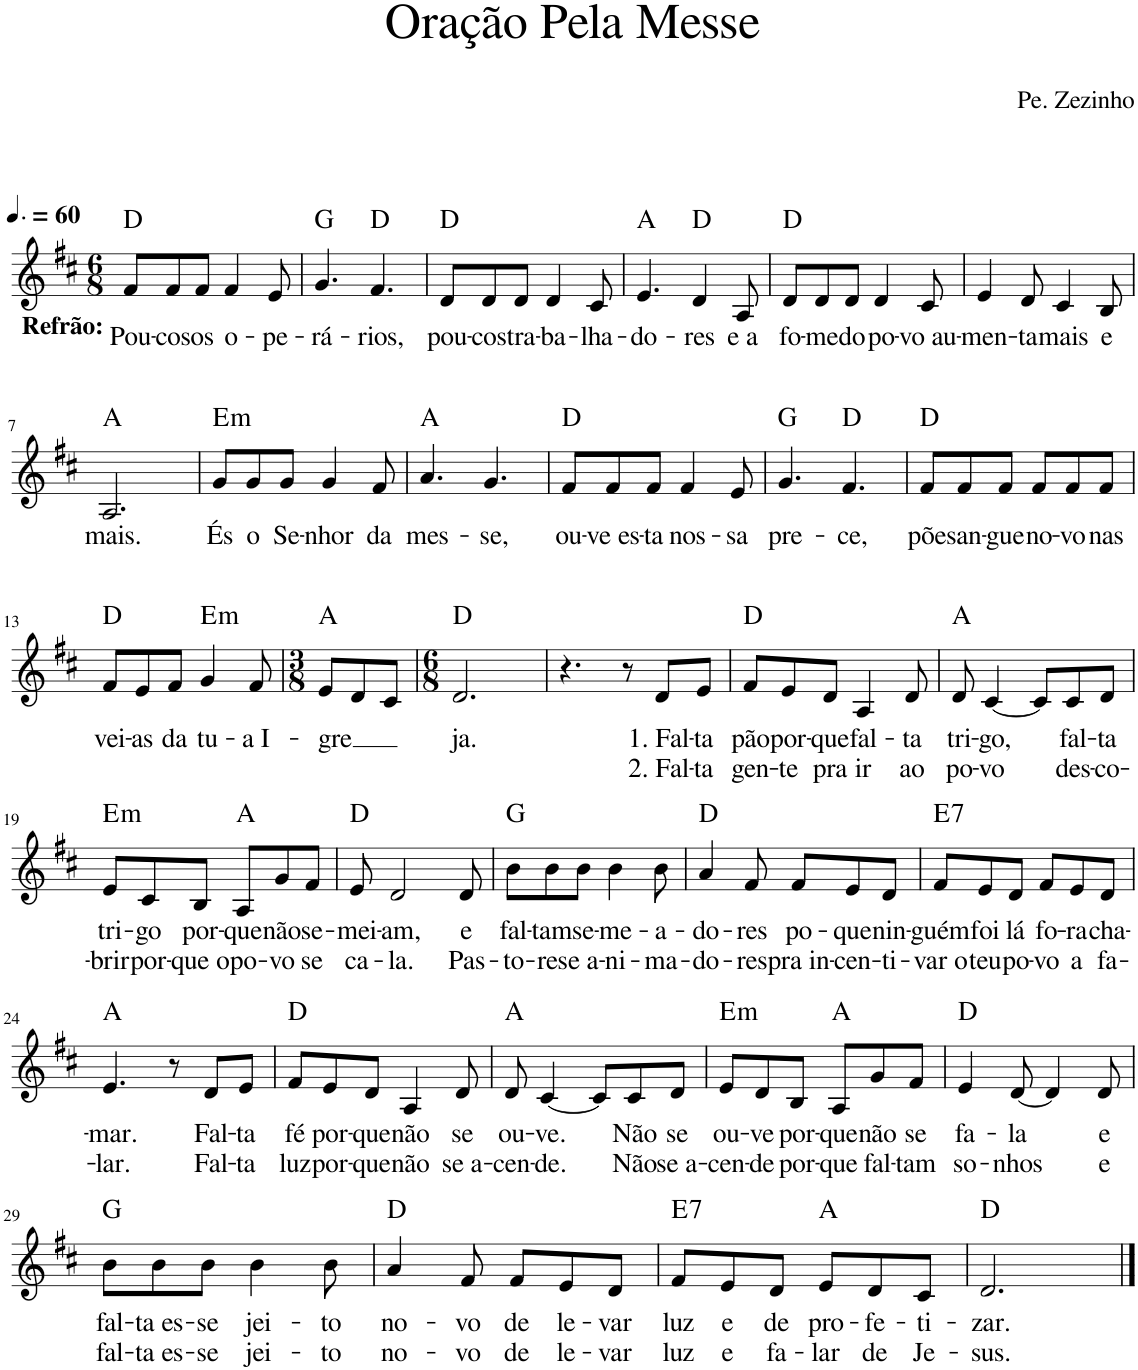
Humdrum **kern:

**kern	**text	**text	**harte
*part1	*part1	*part1	*part1
*staff1	*staff1	*staff1	*
*I"Voz	*	*	*
*I'Vo.	*	*	*
*clefG2	*	*	*
*k[f#c#]	*	*	*
*M6/8	*	*	*
*MM90	*	*	*
=1	=1	=1	=1
!LO:TX:b:B:t=Refrão&colon;	!	!	!
!	!LO:LY:b	!	!
8f#/L	Pou-	.	D:maj
!	!LO:LY:b	!	!
8f#/	-cos	.	.
!	!LO:LY:b	!	!
8f#/J	os	.	.
!	!LO:LY:b	!	!
4f#/	o-	.	.
!	!LO:LY:b	!	!
8e/	-pe-	.	.
=2	=2	=2	=2
!	!LO:LY:b	!	!
4.g/	-rá-	.	G:maj
!	!LO:LY:b	!	!
4.f#/	-rios,	.	D:maj
=3	=3	=3	=3
!	!LO:LY:b	!	!
8d/L	pou-	.	D:maj
!	!LO:LY:b	!	!
8d/	-cos	.	.
!	!LO:LY:b	!	!
8d/J	tra-	.	.
!	!LO:LY:b	!	!
4d/	-ba-	.	.
!	!LO:LY:b	!	!
8c#/	-lha-	.	.
=4	=4	=4	=4
!	!LO:LY:b	!	!
4.e/	-do-	.	A:maj
!	!LO:LY:b	!	!
4d/	-res	.	D:maj
!	!LO:LY:b	!	!
8A/	e a	.	.
=5	=5	=5	=5
!	!LO:LY:b	!	!
8d/L	fo-	.	D:maj
!	!LO:LY:b	!	!
8d/	-me	.	.
!	!LO:LY:b	!	!
8d/J	do	.	.
!	!LO:LY:b	!	!
4d/	po-	.	.
!	!LO:LY:b	!	!
8c#/	-vo au-	.	.
=6	=6	=6	=6
!	!LO:LY:b	!	!
4e/	-men-	.	.
!	!LO:LY:b	!	!
8d/	-ta	.	.
!	!LO:LY:b	!	!
4c#/	mais	.	.
!	!LO:LY:b	!	!
8B/	e	.	.
!!LO:LB:g=z
=7	=7	=7	=7
!	!LO:LY:b	!	!
2.A/	mais.	.	A:maj
=8	=8	=8	=8
!	!LO:LY:b	!	!LO:H:kt=m
8g/L	És	.	E:min
!	!LO:LY:b	!	!
8g/	o	.	.
!	!LO:LY:b	!	!
8g/J	Se-	.	.
!	!LO:LY:b	!	!
4g/	-nhor	.	.
!	!LO:LY:b	!	!
8f#/	da	.	.
=9	=9	=9	=9
!	!LO:LY:b	!	!
4.a/	mes-	.	A:maj
!	!LO:LY:b	!	!
4.g/	-se,	.	.
=10	=10	=10	=10
!	!LO:LY:b	!	!
8f#/L	ou-	.	D:maj
!	!LO:LY:b	!	!
8f#/	-ve es-	.	.
!	!LO:LY:b	!	!
8f#/J	-ta	.	.
!	!LO:LY:b	!	!
4f#/	nos-	.	.
!	!LO:LY:b	!	!
8e/	-sa	.	.
=11	=11	=11	=11
!	!LO:LY:b	!	!
4.g/	pre-	.	G:maj
!	!LO:LY:b	!	!
4.f#/	-ce,	.	D:maj
=12	=12	=12	=12
!	!LO:LY:b	!	!
8f#/L	põe	.	D:maj
!	!LO:LY:b	!	!
8f#/	san-	.	.
!	!LO:LY:b	!	!
8f#/J	-gue	.	.
!	!LO:LY:b	!	!
8f#/L	no-	.	.
!	!LO:LY:b	!	!
8f#/	-vo	.	.
!	!LO:LY:b	!	!
8f#/J	nas	.	.
!!LO:LB:g=z
=13	=13	=13	=13
!	!LO:LY:b	!	!
8f#/L	vei-	.	D:maj
!	!LO:LY:b	!	!
8e/	-as	.	.
!	!LO:LY:b	!	!
8f#/J	da	.	.
!	!LO:LY:b	!	!LO:H:kt=m
4g/	tu-	.	E:min
!	!LO:LY:b	!	!
8f#/	-a I-	.	.
=14	=14	=14	=14
*M3/8	*	*	*
!	!LO:LY:b	!	!
8e/L	-gre	.	A:maj
8d/	.	.	.
8c#/J	.	.	.
=15	=15	=15	=15
*M6/8	*	*	*
!	!LO:LY:b	!	!
2.d/	ja.	.	D:maj
=16	=16	=16	=16
4.r	.	.	.
8r	.	.	.
!	!LO:LY:b	!LO:LY:b	!
8d/L	1. Fal-	2. Fal-	.
!	!LO:LY:b	!LO:LY:b	!
8e/J	-ta	-ta	.
=17	=17	=17	=17
!	!LO:LY:b	!LO:LY:b	!
8f#/L	pão	gen-	D:maj
!	!LO:LY:b	!LO:LY:b	!
8e/	por-	-te	.
!	!LO:LY:b	!LO:LY:b	!
8d/J	-que	pra	.
!	!LO:LY:b	!LO:LY:b	!
4A/	fal-	ir	.
!	!LO:LY:b	!LO:LY:b	!
8d/	-ta	ao	.
=18	=18	=18	=18
!	!LO:LY:b	!LO:LY:b	!
8d/	tri-	po-	A:maj
!	!LO:LY:b	!LO:LY:b	!
[4c#/	-go,	-vo	.
8c#/L]	.	.	.
!	!LO:LY:b	!LO:LY:b	!
8c#/	fal-	des-	.
!	!LO:LY:b	!LO:LY:b	!
8d/J	-ta	-co-	.
!!LO:LB:g=z
=19	=19	=19	=19
!	!LO:LY:b	!LO:LY:b	!LO:H:kt=m
8e/L	tri-	-brir	E:min
!	!LO:LY:b	!LO:LY:b	!
8c#/	-go	por-	.
!	!LO:LY:b	!LO:LY:b	!
8B/J	por-	-que o	.
!	!LO:LY:b	!LO:LY:b	!
8A/L	-que	po-	A:maj
!	!LO:LY:b	!LO:LY:b	!
8g/	não	-vo	.
!	!LO:LY:b	!LO:LY:b	!
8f#/J	se-	se	.
=20	=20	=20	=20
!	!LO:LY:b	!LO:LY:b	!
8e/	-mei-	ca-	D:maj
!	!LO:LY:b	!LO:LY:b	!
2d/	-am,	-la.	.
!	!LO:LY:b	!LO:LY:b	!
8d/	e	Pas-	.
=21	=21	=21	=21
!	!LO:LY:b	!LO:LY:b	!
8b\L	fal-	-to-	G:maj
!	!LO:LY:b	!LO:LY:b	!
8b\	-tam	-res	.
!	!LO:LY:b	!LO:LY:b	!
8b\J	se-	e a-	.
!	!LO:LY:b	!LO:LY:b	!
4b\	-me-	-ni-	.
!	!LO:LY:b	!LO:LY:b	!
8b\	-a-	-ma-	.
=22	=22	=22	=22
!	!LO:LY:b	!LO:LY:b	!
4a/	-do-	-do-	D:maj
!	!LO:LY:b	!LO:LY:b	!
8f#/	-res	-res	.
!	!LO:LY:b	!LO:LY:b	!
8f#/L	po-	pra in-	.
!	!LO:LY:b	!LO:LY:b	!
8e/	-que	-cen-	.
!	!LO:LY:b	!LO:LY:b	!
8d/J	nin-	-ti-	.
=23	=23	=23	=23
!	!LO:LY:b	!LO:LY:b	!LO:H:kt=7
8f#/L	-guém	-var o	E:7
!	!LO:LY:b	!LO:LY:b	!
8e/	foi	teu	.
!	!LO:LY:b	!LO:LY:b	!
8d/J	lá	po-	.
!	!LO:LY:b	!LO:LY:b	!
8f#/L	fo-	-vo	.
!	!LO:LY:b	!LO:LY:b	!
8e/	-ra	a	.
!	!LO:LY:b	!LO:LY:b	!
8d/J	cha-	fa-	.
!!LO:LB:g=z
=24	=24	=24	=24
!	!LO:LY:b	!LO:LY:b	!
4.e/	-mar.	-lar.	A:maj
8r	.	.	.
!	!LO:LY:b	!LO:LY:b	!
8d/L	Fal-	Fal-	.
!	!LO:LY:b	!LO:LY:b	!
8e/J	-ta	-ta	.
=25	=25	=25	=25
!	!LO:LY:b	!LO:LY:b	!
8f#/L	fé	luz	D:maj
!	!LO:LY:b	!LO:LY:b	!
8e/	por-	por-	.
!	!LO:LY:b	!LO:LY:b	!
8d/J	-que	-que	.
!	!LO:LY:b	!LO:LY:b	!
4A/	não	não	.
!	!LO:LY:b	!LO:LY:b	!
8d/	se	se a-	.
=26	=26	=26	=26
!	!LO:LY:b	!LO:LY:b	!
8d/	ou-	-cen-	A:maj
!	!LO:LY:b	!LO:LY:b	!
[4c#/	-ve.	-de.	.
8c#/L]	.	.	.
!	!LO:LY:b	!LO:LY:b	!
8c#/	Não	Não	.
!	!LO:LY:b	!LO:LY:b	!
8d/J	se	se a-	.
=27	=27	=27	=27
!	!LO:LY:b	!LO:LY:b	!LO:H:kt=m
8e/L	ou-	-cen-	E:min
!	!LO:LY:b	!LO:LY:b	!
8d/	-ve	-de	.
!	!LO:LY:b	!LO:LY:b	!
8B/J	por-	por-	.
!	!LO:LY:b	!LO:LY:b	!
8A/L	-que	-que	A:maj
!	!LO:LY:b	!LO:LY:b	!
8g/	não	fal-	.
!	!LO:LY:b	!LO:LY:b	!
8f#/J	se	-tam	.
=28	=28	=28	=28
!	!LO:LY:b	!LO:LY:b	!
4e/	fa-	so-	D:maj
!	!LO:LY:b	!LO:LY:b	!
[8d/	-la	-nhos	.
4d/]	.	.	.
!	!LO:LY:b	!LO:LY:b	!
8d/	e	e	.
!!LO:LB:g=z
=29	=29	=29	=29
!	!LO:LY:b	!LO:LY:b	!
8b\L	fal-	fal-	G:maj
!	!LO:LY:b	!LO:LY:b	!
8b\	-ta es-	-ta es-	.
!	!LO:LY:b	!LO:LY:b	!
8b\J	-se	-se	.
!	!LO:LY:b	!LO:LY:b	!
4b\	jei-	jei-	.
!	!LO:LY:b	!LO:LY:b	!
8b\	-to	-to	.
=30	=30	=30	=30
!	!LO:LY:b	!LO:LY:b	!
4a/	no-	no-	D:maj
!	!LO:LY:b	!LO:LY:b	!
8f#/	-vo	-vo	.
!	!LO:LY:b	!LO:LY:b	!
8f#/L	de	de	.
!	!LO:LY:b	!LO:LY:b	!
8e/	le-	le-	.
!	!LO:LY:b	!LO:LY:b	!
8d/J	-var	-var	.
=31	=31	=31	=31
!	!LO:LY:b	!LO:LY:b	!LO:H:kt=7
8f#/L	luz	luz	E:7
!	!LO:LY:b	!LO:LY:b	!
8e/	e	e	.
!	!LO:LY:b	!LO:LY:b	!
8d/J	de	fa-	.
!	!LO:LY:b	!LO:LY:b	!
8e/L	pro-	-lar	A:maj
!	!LO:LY:b	!LO:LY:b	!
8d/	-fe-	de	.
!	!LO:LY:b	!LO:LY:b	!
8c#/J	-ti-	Je-	.
=32	=32	=32	=32
!	!LO:LY:b	!LO:LY:b	!
2.d/	-zar.	-sus.	D:maj
==	==	==	==
*-	*-	*-	*-
